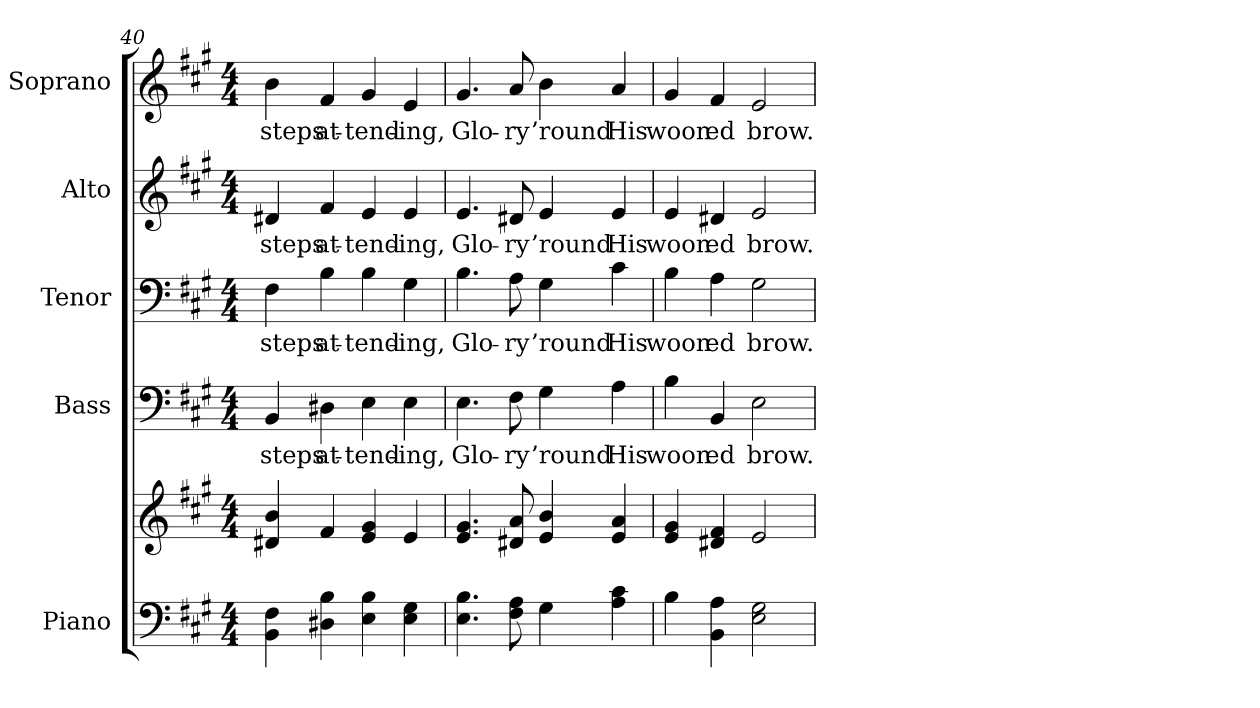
**kern	**kern	**kern	**text	**kern	**text	**kern	**text	**kern	**text
*part5	*part5	*part4	*part4	*part3	*part3	*part2	*part2	*part1	*part1
*staff6	*staff5	*staff4	*staff4	*staff3	*staff3	*staff2	*staff2	*staff1	*staff1
*I"Piano	*	*I"Bass	*	*I"Tenor	*	*I"Alto	*	*I"Soprano	*
*I'Pno.	*	*I'B.	*	*I'T.	*	*I'A.	*	*I'S.	*
*clefF4	*clefG2	*clefF4	*	*clefF4	*	*clefG2	*	*clefG2	*
*k[f#c#g#]	*k[f#c#g#]	*k[f#c#g#]	*	*k[f#c#g#]	*	*k[f#c#g#]	*	*k[f#c#g#]	*
*A:	*A:	*A:	*	*A:	*	*A:	*	*A:	*
*M4/4	*M4/4	*M4/4	*	*M4/4	*	*M4/4	*	*M4/4	*
=40	=40	=40	=40	=40	=40	=40	=40	=40	=40
!	!	!	!LO:LY:b:color=#000000	!	!	!	!	!	!
!	!	!	!	!	!LO:LY:b:color=#000000	!	!	!	!
!	!	!	!	!	!	!	!LO:LY:b:color=#000000	!	!
!	!	!	!	!	!	!	!	!	!LO:LY:b:color=#000000
4BBi\ 4F#i	4d#Xi/ 4bi	4BBi/	steps	4F#i\	steps	4d#Xi/	steps	4bi\	steps
!	!	!	!LO:LY:b:color=#000000	!	!	!	!	!	!
!	!	!	!	!	!LO:LY:b:color=#000000	!	!	!	!
!	!	!	!	!	!	!	!LO:LY:b:color=#000000	!	!
!	!	!	!	!	!	!	!	!	!LO:LY:b:color=#000000
4D#Xi\ 4Bi	4f#i/	4D#Xi\	at-	4Bi\	at-	4f#i/	at-	4f#i/	at-
!	!	!	!LO:LY:b:color=#000000	!	!	!	!	!	!
!	!	!	!	!	!LO:LY:b:color=#000000	!	!	!	!
!	!	!	!	!	!	!	!LO:LY:b:color=#000000	!	!
!	!	!	!	!	!	!	!	!	!LO:LY:b:color=#000000
4Ei\ 4Bi	4ei/ 4g#i	4Ei\	-tend-	4Bi\	-tend-	4ei/	-tend-	4g#i/	-tend-
!	!	!	!LO:LY:b:color=#000000	!	!	!	!	!	!
!	!	!	!	!	!LO:LY:b:color=#000000	!	!	!	!
!	!	!	!	!	!	!	!LO:LY:b:color=#000000	!	!
!	!	!	!	!	!	!	!	!	!LO:LY:b:color=#000000
4Ei\ 4G#i	4ei/	4Ei\	-ing,	4G#i\	-ing,	4ei/	-ing,	4ei/	-ing,
!!LO:PB:g=z
=41	=41	=41	=41	=41	=41	=41	=41	=41	=41
!	!	!	!LO:LY:b:color=#000000	!	!	!	!	!	!
!	!	!	!	!	!LO:LY:b:color=#000000	!	!	!	!
!	!	!	!	!	!	!	!LO:LY:b:color=#000000	!	!
!	!	!	!	!	!	!	!	!	!LO:LY:b:color=#000000
4.Ei\ 4.Bi	4.ei/ 4.g#i	4.Ei\	Glo-	4.Bi\	Glo-	4.ei/	Glo-	4.g#i/	Glo-
!	!	!	!LO:LY:b:color=#000000	!	!	!	!	!	!
!	!	!	!	!	!LO:LY:b:color=#000000	!	!	!	!
!	!	!	!	!	!	!	!LO:LY:b:color=#000000	!	!
!	!	!	!	!	!	!	!	!	!LO:LY:b:color=#000000
8F#i\ 8Ai	8d#Xi/ 8ai	8F#i\	-ry	8Ai\	-ry	8d#Xi/	-ry	8ai/	-ry
!	!	!	!LO:LY:b:color=#000000	!	!	!	!	!	!
!	!	!	!	!	!LO:LY:b:color=#000000	!	!	!	!
!	!	!	!	!	!	!	!LO:LY:b:color=#000000	!	!
!	!	!	!	!	!	!	!	!	!LO:LY:b:color=#000000
4G#i\	4ei/ 4bi	4G#i\	’round	4G#i\	’round	4ei/	’round	4bi\	’round
!	!	!	!LO:LY:b:color=#000000	!	!	!	!	!	!
!	!	!	!	!	!LO:LY:b:color=#000000	!	!	!	!
!	!	!	!	!	!	!	!LO:LY:b:color=#000000	!	!
!	!	!	!	!	!	!	!	!	!LO:LY:b:color=#000000
4Ai\ 4c#i	4ei/ 4ai	4Ai\	His	4c#i\	His	4ei/	His	4ai/	His
=42	=42	=42	=42	=42	=42	=42	=42	=42	=42
!	!	!	!LO:LY:b:color=#000000	!	!	!	!	!	!
!	!	!	!	!	!LO:LY:b:color=#000000	!	!	!	!
!	!	!	!	!	!	!	!LO:LY:b:color=#000000	!	!
!	!	!	!	!	!	!	!	!	!LO:LY:b:color=#000000
4Bi\	4ei/ 4g#i	4Bi\	woon	4Bi\	woon	4ei/	woon	4g#i/	woon
!	!	!	!LO:LY:b:color=#000000	!	!	!	!	!	!
!	!	!	!	!	!LO:LY:b:color=#000000	!	!	!	!
!	!	!	!	!	!	!	!LO:LY:b:color=#000000	!	!
!	!	!	!	!	!	!	!	!	!LO:LY:b:color=#000000
4BBi\ 4Ai	4d#Xi/ 4f#i	4BBi/	ed	4Ai\	ed	4d#Xi/	ed	4f#i/	ed
!	!	!	!LO:LY:b:color=#000000	!	!	!	!	!	!
!	!	!	!	!	!LO:LY:b:color=#000000	!	!	!	!
!	!	!	!	!	!	!	!LO:LY:b:color=#000000	!	!
!	!	!	!	!	!	!	!	!	!LO:LY:b:color=#000000
2Ei\ 2G#i	2ei/	2Ei\	brow.	2G#i\	brow.	2ei/	brow.	2ei/	brow.
=	=	=	=	=	=	=	=	=	=
*-	*-	*-	*-	*-	*-	*-	*-	*-	*-
